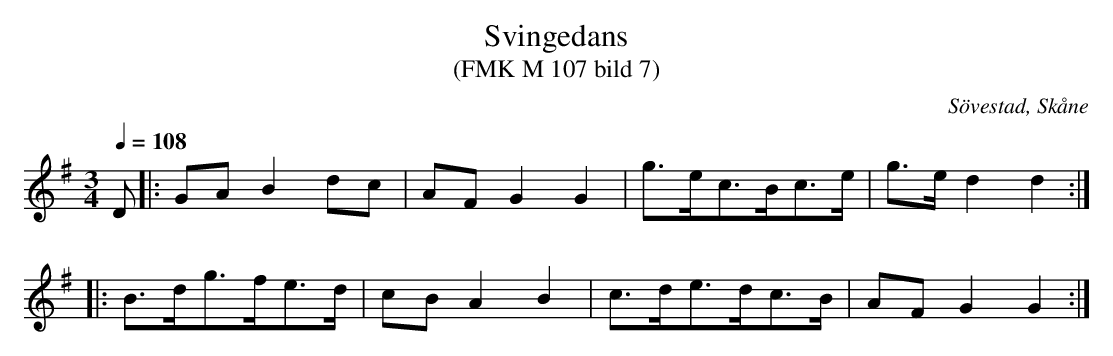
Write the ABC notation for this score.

X:1
T:Svingedans
T:(FMK M 107 bild 7)
O:Sövestad, Skåne
M:3/4
L:1/8
Q:1/4=108
K:G
D |: GA B2 dc | AF G2 G2 | g>ec>Bc>e | g>e d2 d2 :|
|: B>dg>fe>d  | cB A2 B2 | c>de>dc>B | AF G2 G2 :|
